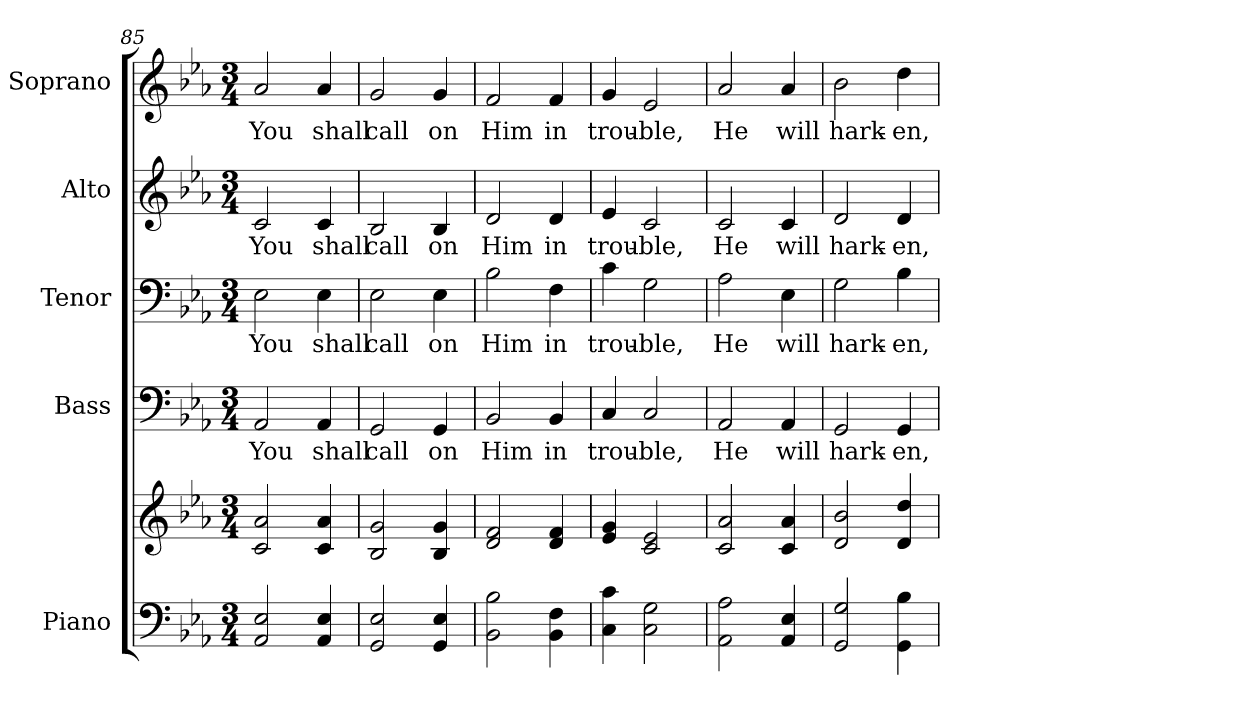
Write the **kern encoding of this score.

**kern	**kern	**kern	**text	**kern	**text	**kern	**text	**kern	**text
*part5	*part5	*part4	*part4	*part3	*part3	*part2	*part2	*part1	*part1
*staff6	*staff5	*staff4	*staff4	*staff3	*staff3	*staff2	*staff2	*staff1	*staff1
*I"Piano	*	*I"Bass	*	*I"Tenor	*	*I"Alto	*	*I"Soprano	*
*I'Pno.	*	*I'B.	*	*I'T.	*	*I'A.	*	*I'S.	*
*clefF4	*clefG2	*clefF4	*	*clefF4	*	*clefG2	*	*clefG2	*
*k[b-e-a-]	*k[b-e-a-]	*k[b-e-a-]	*	*k[b-e-a-]	*	*k[b-e-a-]	*	*k[b-e-a-]	*
*E-:	*E-:	*E-:	*	*E-:	*	*E-:	*	*E-:	*
*M3/4	*M3/4	*M3/4	*	*M3/4	*	*M3/4	*	*M3/4	*
=85	=85	=85	=85	=85	=85	=85	=85	=85	=85
!	!	!	!LO:LY:b:color=#000000	!	!	!	!	!	!
!	!	!	!	!	!LO:LY:b:color=#000000	!	!	!	!
!	!	!	!	!	!	!	!LO:LY:b:color=#000000	!	!
!	!	!	!	!	!	!	!	!	!LO:LY:b:color=#000000
2AA-i/ 2E-i	2ci/ 2a-i	2AA-i/	You	2E-i\	You	2ci/	You	2a-i/	You
!	!	!	!LO:LY:b:color=#000000	!	!	!	!	!	!
!	!	!	!	!	!LO:LY:b:color=#000000	!	!	!	!
!	!	!	!	!	!	!	!LO:LY:b:color=#000000	!	!
!	!	!	!	!	!	!	!	!	!LO:LY:b:color=#000000
4AA-i/ 4E-i	4ci/ 4a-i	4AA-i/	shall	4E-i\	shall	4ci/	shall	4a-i/	shall
=86	=86	=86	=86	=86	=86	=86	=86	=86	=86
!	!	!	!LO:LY:b:color=#000000	!	!	!	!	!	!
!	!	!	!	!	!LO:LY:b:color=#000000	!	!	!	!
!	!	!	!	!	!	!	!LO:LY:b:color=#000000	!	!
!	!	!	!	!	!	!	!	!	!LO:LY:b:color=#000000
2GGi/ 2E-i	2B-i/ 2gi	2GGi/	call	2E-i\	call	2B-i/	call	2gi/	call
!	!	!	!LO:LY:b:color=#000000	!	!	!	!	!	!
!	!	!	!	!	!LO:LY:b:color=#000000	!	!	!	!
!	!	!	!	!	!	!	!LO:LY:b:color=#000000	!	!
!	!	!	!	!	!	!	!	!	!LO:LY:b:color=#000000
4GGi/ 4E-i	4B-i/ 4gi	4GGi/	on	4E-i\	on	4B-i/	on	4gi/	on
=87	=87	=87	=87	=87	=87	=87	=87	=87	=87
!	!	!	!LO:LY:b:color=#000000	!	!	!	!	!	!
!	!	!	!	!	!LO:LY:b:color=#000000	!	!	!	!
!	!	!	!	!	!	!	!LO:LY:b:color=#000000	!	!
!	!	!	!	!	!	!	!	!	!LO:LY:b:color=#000000
2BB-i\ 2B-i	2di/ 2fi	2BB-i/	Him	2B-i\	Him	2di/	Him	2fi/	Him
!	!	!	!LO:LY:b:color=#000000	!	!	!	!	!	!
!	!	!	!	!	!LO:LY:b:color=#000000	!	!	!	!
!	!	!	!	!	!	!	!LO:LY:b:color=#000000	!	!
!	!	!	!	!	!	!	!	!	!LO:LY:b:color=#000000
4BB-i\ 4Fi	4di/ 4fi	4BB-i/	in	4Fi\	in	4di/	in	4fi/	in
=88	=88	=88	=88	=88	=88	=88	=88	=88	=88
!	!	!	!LO:LY:b:color=#000000	!	!	!	!	!	!
!	!	!	!	!	!LO:LY:b:color=#000000	!	!	!	!
!	!	!	!	!	!	!	!LO:LY:b:color=#000000	!	!
!	!	!	!	!	!	!	!	!	!LO:LY:b:color=#000000
4Ci\ 4ci	4e-i/ 4gi	4Ci/	trou-	4ci\	trou-	4e-i/	trou-	4gi/	trou-
!	!	!	!LO:LY:b:color=#000000	!	!	!	!	!	!
!	!	!	!	!	!LO:LY:b:color=#000000	!	!	!	!
!	!	!	!	!	!	!	!LO:LY:b:color=#000000	!	!
!	!	!	!	!	!	!	!	!	!LO:LY:b:color=#000000
2Ci\ 2Gi	2ci/ 2e-i	2Ci/	-ble,	2Gi\	-ble,	2ci/	-ble,	2e-i/	-ble,
!!LO:LB:g=z
=89	=89	=89	=89	=89	=89	=89	=89	=89	=89
!	!	!	!LO:LY:b:color=#000000	!	!	!	!	!	!
!	!	!	!	!	!LO:LY:b:color=#000000	!	!	!	!
!	!	!	!	!	!	!	!LO:LY:b:color=#000000	!	!
!	!	!	!	!	!	!	!	!	!LO:LY:b:color=#000000
2AA-i\ 2A-i	2ci/ 2a-i	2AA-i/	He	2A-i\	He	2ci/	He	2a-i/	He
!	!	!	!LO:LY:b:color=#000000	!	!	!	!	!	!
!	!	!	!	!	!LO:LY:b:color=#000000	!	!	!	!
!	!	!	!	!	!	!	!LO:LY:b:color=#000000	!	!
!	!	!	!	!	!	!	!	!	!LO:LY:b:color=#000000
4AA-i/ 4E-i	4ci/ 4a-i	4AA-i/	will	4E-i\	will	4ci/	will	4a-i/	will
=90	=90	=90	=90	=90	=90	=90	=90	=90	=90
!	!	!	!LO:LY:b:color=#000000	!	!	!	!	!	!
!	!	!	!	!	!LO:LY:b:color=#000000	!	!	!	!
!	!	!	!	!	!	!	!LO:LY:b:color=#000000	!	!
!	!	!	!	!	!	!	!	!	!LO:LY:b:color=#000000
2GGi/ 2Gi	2di/ 2b-i	2GGi/	hark-	2Gi\	hark-	2di/	hark-	2b-i\	hark-
!	!	!	!LO:LY:b:color=#000000	!	!	!	!	!	!
!	!	!	!	!	!LO:LY:b:color=#000000	!	!	!	!
!	!	!	!	!	!	!	!LO:LY:b:color=#000000	!	!
!	!	!	!	!	!	!	!	!	!LO:LY:b:color=#000000
4GGi\ 4B-i	4di/ 4ddi	4GGi/	-en,	4B-i\	-en,	4di/	-en,	4ddi\	-en,
=	=	=	=	=	=	=	=	=	=
*-	*-	*-	*-	*-	*-	*-	*-	*-	*-
